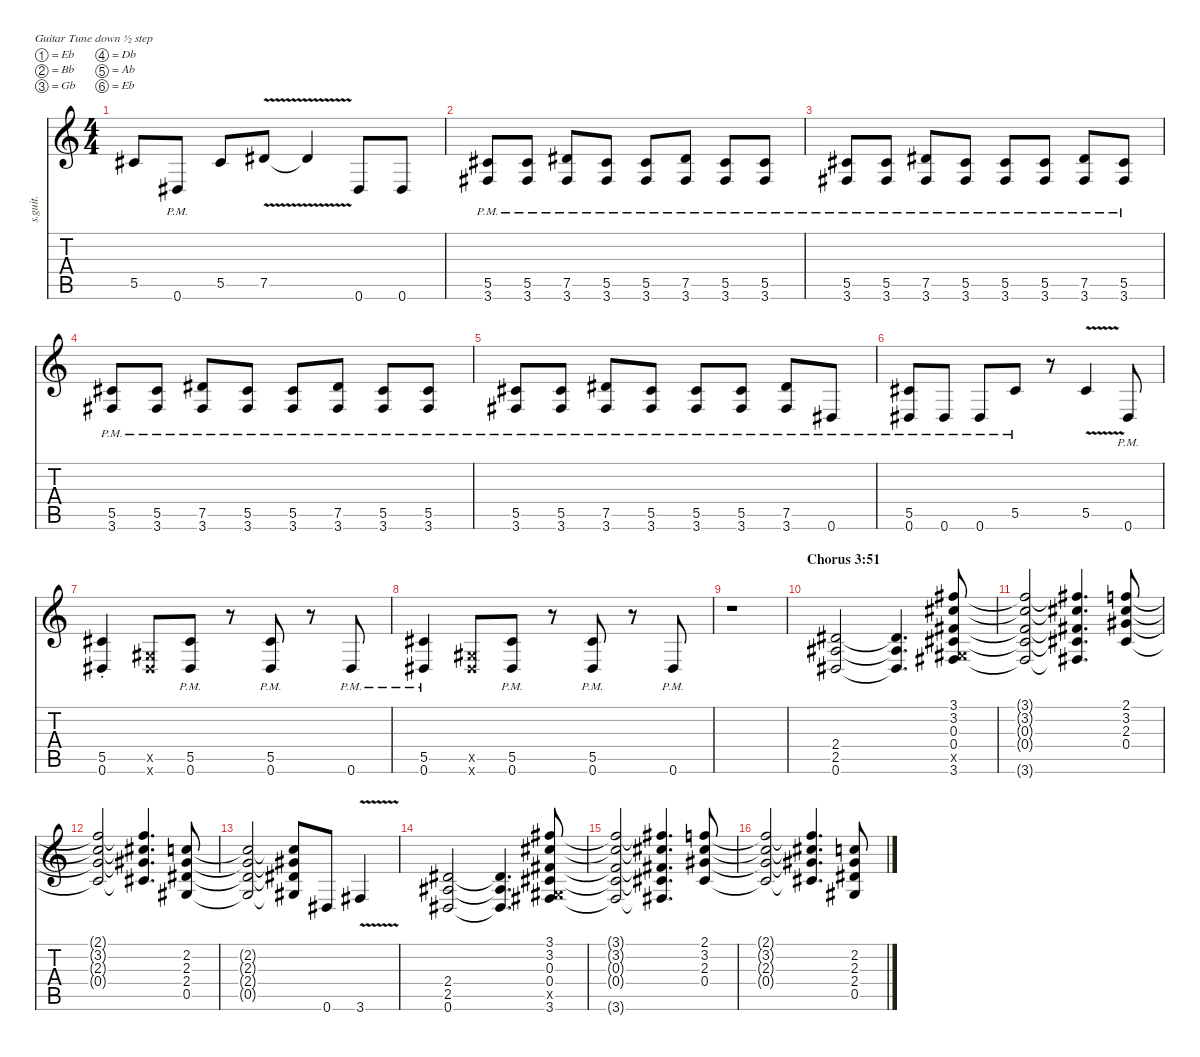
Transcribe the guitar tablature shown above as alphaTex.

\defaultSystemsLayout 4
\hideDynamics
\bracketExtendMode nobrackets
\track ("Jerry Cantrell - Rhythm Guitar" "s.guit.") {instrument distortionguitar}
\staff {score tabs}
\tuning (Eb4 Bb3 Gb3 Db3 Ab2 Eb2)
\ts (4 4)
\tempo (111 hide)
\clef g2
\ks c
5.5{acc #}.8{dy f} 0.6{pm acc #}.8 5.5{acc #}.8 7.5{v acc #}.8 7.5{v t acc #}.4 0.6{acc #}.8 0.6{acc #}.8 |
(5.5{pm acc #} 3.6{pm acc #}).8 (5.5{pm acc #} 3.6{pm acc #}).8 (7.5{pm acc #} 3.6{pm acc #}).8 (5.5{pm acc #} 3.6{pm acc #}).8 (5.5{pm acc #} 3.6{pm acc #}).8 (7.5{pm acc #} 3.6{pm acc #}).8 (5.5{pm acc #} 3.6{pm acc #}).8 (5.5{pm acc #} 3.6{pm acc #}).8 |
(5.5{pm acc #} 3.6{pm acc #}).8 (5.5{pm acc #} 3.6{pm acc #}).8 (7.5{pm acc #} 3.6{pm acc #}).8 (5.5{pm acc #} 3.6{pm acc #}).8 (5.5{pm acc #} 3.6{pm acc #}).8 (5.5{pm acc #} 3.6{pm acc #}).8 (7.5{pm acc #} 3.6{pm acc #}).8 (5.5{pm acc #} 3.6{pm acc #}).8 |
(5.5{pm acc #} 3.6{pm acc #}).8 (5.5{pm acc #} 3.6{pm acc #}).8 (7.5{pm acc #} 3.6{pm acc #}).8 (5.5{pm acc #} 3.6{pm acc #}).8 (5.5{pm acc #} 3.6{pm acc #}).8 (7.5{pm acc #} 3.6{pm acc #}).8 (5.5{pm acc #} 3.6{pm acc #}).8 (5.5{pm acc #} 3.6{pm acc #}).8 |
(5.5{pm acc #} 3.6{pm acc #}).8 (5.5{pm acc #} 3.6{pm acc #}).8 (7.5{pm acc #} 3.6{pm acc #}).8 (5.5{pm acc #} 3.6{pm acc #}).8 (5.5{pm acc #} 3.6{pm acc #}).8 (5.5{pm acc #} 3.6{pm acc #}).8 (7.5{pm acc #} 3.6{pm acc #}).8 0.6{pm acc #}.8 |
(5.5{pm acc #} 0.6{pm acc #}).8 0.6{pm acc #}.8 0.6{pm acc #}.8 5.5{pm acc #}.8 r.8 5.5{v acc #}.4 0.6{pm acc #}.8 |
(5.5{st acc #} 0.6{st acc #}).4 (0.5{x acc #} 0.6{x acc #}).8 (5.5{pm acc #} 0.6{pm acc #}).8 r.8 (5.5{pm acc #} 0.6{pm acc #}).8 r.8 0.6{pm acc #}.8 |
(5.5{pm acc #} 0.6{pm acc #}).4 (0.5{x acc #} 0.6{x acc #}).8 (5.5{pm acc #} 0.6{pm acc #}).8 r.8 (5.5{pm acc #} 0.6{pm acc #}).8 r.8 0.6{pm acc #}.8 |
r.1 |
\section ("" "Chorus 3:51")
(2.4{acc #} 2.5{acc #} 0.6{acc #}).2 (2.4{t acc #} 2.5{t acc #} 0.6{t acc #}).4{d} (3.1{acc #} 3.2{acc #} 0.3{acc #} 0.4{acc #} 0.5{x acc #} 3.6{acc #}).8 |
(3.1{t acc #} 3.2{t acc #} 0.3{t acc #} 0.4{t acc #} 3.6{t acc #}).2 (3.1{t acc #} 3.2{t acc #} 0.3{t acc #} 0.4{t acc #} 3.6{t acc #}).4{d} (2.1 3.2{acc #} 2.3{acc #} 0.4{acc #}).8 |
(2.1{t} 3.2{t acc #} 2.3{t acc #} 0.4{t acc #}).2 (2.1{t} 3.2{t acc #} 2.3{t acc #} 0.4{t acc #}).4{d} (2.2 2.3{acc #} 2.4{acc #} 0.5{acc #}).8 |
(2.2{t} 2.3{t acc #} 2.4{t acc #} 0.5{t acc #}).2 (2.2{t} 2.3{t acc #} 2.4{t acc #} 0.5{t acc #}).8 0.6{acc #}.8 3.6{v acc #}.4 |
(2.4{acc #} 2.5{acc #} 0.6{acc #}).2 (2.4{t acc #} 2.5{t acc #} 0.6{t acc #}).4{d} (3.1{acc #} 3.2{acc #} 0.3{acc #} 0.4{acc #} 0.5{x acc #} 3.6{acc #}).8 |
(3.1{t acc #} 3.2{t acc #} 0.3{t acc #} 0.4{t acc #} 3.6{t acc #}).2 (3.1{t acc #} 3.2{t acc #} 0.3{t acc #} 0.4{t acc #} 3.6{t acc #}).4{d} (2.1 3.2{acc #} 2.3{acc #} 0.4{acc #}).8 |
(2.1{t} 3.2{t acc #} 2.3{t acc #} 0.4{t acc #}).2 (2.1{t} 3.2{t acc #} 2.3{t acc #} 0.4{t acc #}).4{d} (2.2 2.3{acc #} 2.4{acc #} 0.5{acc #}).8
